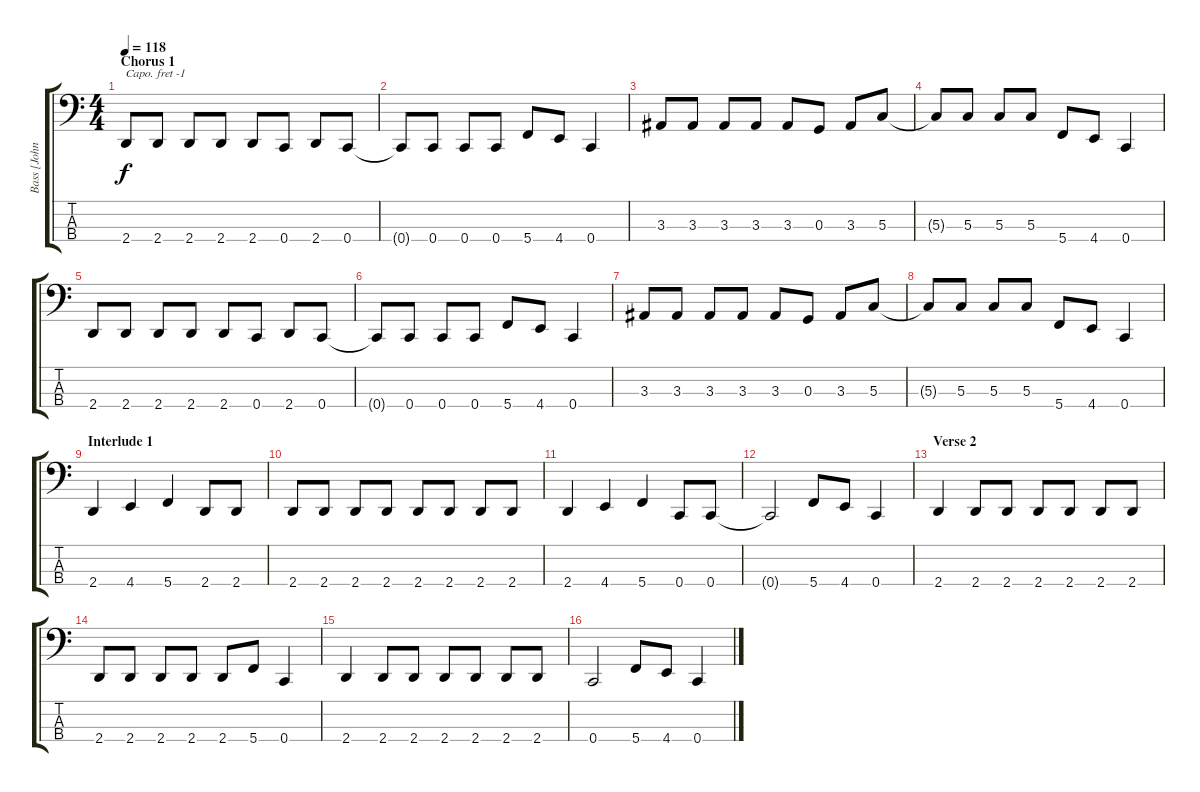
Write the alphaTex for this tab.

\track ("Bass [Johnny Christ]" "Bass [John") {instrument electricbassfinger}
\staff {score tabs}
\capo -1
\tuning (Gb2 Db2 Ab1 Db1) {hide}
\ts (4 4)
\section ("" "Chorus 1")
\tempo 118
\clef f4
\ks c
2.4.8{dy f} 2.4.8 2.4.8 2.4.8 2.4.8 0.4.8 2.4.8 0.4.8 |
0.4{t}.8 0.4.8 0.4.8 0.4.8 5.4.8 4.4.8 0.4.4 |
3.3.8 3.3.8 3.3.8 3.3.8 3.3.8 0.3.8 3.3.8 5.3.8 |
5.3{t}.8 5.3.8 5.3.8 5.3.8 5.4.8 4.4.8 0.4.4 |
2.4.8 2.4.8 2.4.8 2.4.8 2.4.8 0.4.8 2.4.8 0.4.8 |
0.4{t}.8 0.4.8 0.4.8 0.4.8 5.4.8 4.4.8 0.4.4 |
3.3.8 3.3.8 3.3.8 3.3.8 3.3.8 0.3.8 3.3.8 5.3.8 |
5.3{t}.8 5.3.8 5.3.8 5.3.8 5.4.8 4.4.8 0.4.4 |
\section ("" "Interlude 1")
2.4.4 4.4.4 5.4.4 2.4.8 2.4.8 |
2.4.8 2.4.8 2.4.8 2.4.8 2.4.8 2.4.8 2.4.8 2.4.8 |
2.4.4 4.4.4 5.4.4 0.4.8 0.4.8 |
0.4{t}.2 5.4.8 4.4.8 0.4.4 |
\section ("" "Verse 2")
2.4.4 2.4.8 2.4.8 2.4.8 2.4.8 2.4.8 2.4.8 |
2.4.8 2.4.8 2.4.8 2.4.8 2.4.8 5.4.8 0.4.4 |
2.4.4 2.4.8 2.4.8 2.4.8 2.4.8 2.4.8 2.4.8 |
0.4.2 5.4.8 4.4.8 0.4.4
